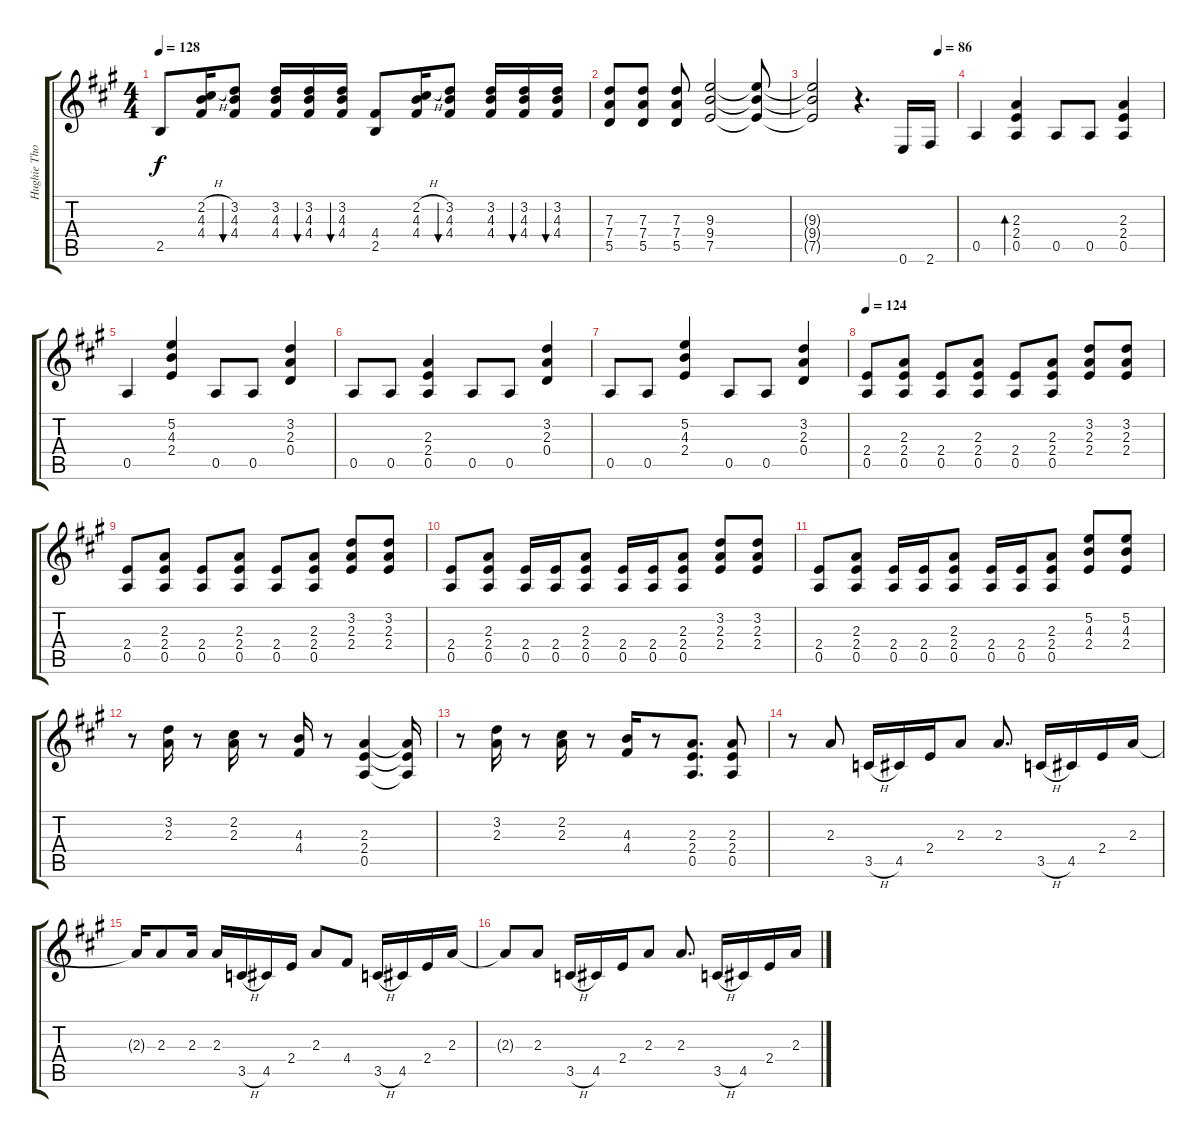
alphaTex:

\track ("Hughie Thomasson Guitar" "Hughie Tho") {instrument electricguitarclean}
\staff {score tabs}
\tuning (E4 B3 G3 D3 A2 E2) {hide}
\ts (4 4)
\tempo 128
\clef g2
\ks a
2.5.8{dy f} (2.2{h} 4.3 4.4).16 (3.2 4.3 4.4).8{bu 60} (3.2 4.3 4.4).16 (3.2 4.3 4.4).16{bu 60} (3.2 4.3 4.4).16{bu 60} (4.4 2.5).8 (2.2{h} 4.3 4.4).16 (3.2 4.3 4.4).8{bu 60} (3.2 4.3 4.4).16 (3.2 4.3 4.4).16{bu 60} (3.2 4.3 4.4).16{bu 60} |
(7.3 7.4 5.5).8 (7.3 7.4 5.5).8 (7.3 7.4 5.5).8 (9.3 9.4 7.5).2 (9.3{t} 9.4{t} 7.5{t}).8 |
\tempo (86 0.875)
(9.3{t} 9.4{t} 7.5{t}).2 r.4{d} 0.6.16{volume 12} 2.6.16 |
0.5.4 (2.3 2.4 0.5).4{bd 240} 0.5.8 0.5.8 (2.3 2.4 0.5).4 |
0.5.4 (5.2 4.3 2.4).4 0.5.8 0.5.8 (3.2 2.3 0.4).4 |
0.5.8 0.5.8 (2.3 2.4 0.5).4 0.5.8 0.5.8 (3.2 2.3 0.4).4 |
0.5.8 0.5.8 (5.2 4.3 2.4).4 0.5.8 0.5.8 (3.2 2.3 0.4).4 |
\tempo 124
(2.4 0.5).8 (2.3 2.4 0.5).8 (2.4 0.5).8 (2.3 2.4 0.5).8 (2.4 0.5).8 (2.3 2.4 0.5).8 (3.2 2.3 2.4).8 (3.2 2.3 2.4).8 |
(2.4 0.5).8 (2.3 2.4 0.5).8 (2.4 0.5).8 (2.3 2.4 0.5).8 (2.4 0.5).8 (2.3 2.4 0.5).8 (3.2 2.3 2.4).8 (3.2 2.3 2.4).8 |
(2.4 0.5).8 (2.3 2.4 0.5).8 (2.4 0.5).16 (2.4 0.5).16 (2.3 2.4 0.5).8 (2.4 0.5).16 (2.4 0.5).16 (2.3 2.4 0.5).8 (3.2 2.3 2.4).8 (3.2 2.3 2.4).8 |
(2.4 0.5).8 (2.3 2.4 0.5).8 (2.4 0.5).16 (2.4 0.5).16 (2.3 2.4 0.5).8 (2.4 0.5).16 (2.4 0.5).16 (2.3 2.4 0.5).8 (5.2 4.3 2.4).8 (5.2 4.3 2.4).8 |
r.8 (3.2 2.3).16 r.8 (2.2 2.3).16 r.8 (4.3 4.4).16 r.8 (2.3 2.4 0.5).4 (2.3{t} 2.4{t} 0.5{t}).16 |
r.8 (3.2 2.3).16 r.8 (2.2 2.3).16 r.8 (4.3 4.4).16 r.8 (2.3 2.4 0.5).8{d} (2.3 2.4 0.5).8 |
r.8 2.3.8 3.5{h}.16 4.5.16 2.4.16 2.3.8 2.3.8{d} 3.5{h}.16 4.5.16 2.4.16 2.3.16 |
2.3{t}.16 2.3.8 2.3.16 2.3.16 3.5{h}.16 4.5.16 2.4.16 2.3.8 4.4.8 3.5{h}.16 4.5.16 2.4.16 2.3.16 |
2.3{t}.8 2.3.8 3.5{h}.16 4.5.16 2.4.16 2.3.8 2.3.8{d} 3.5{h}.16 4.5.16 2.4.16 2.3.16
